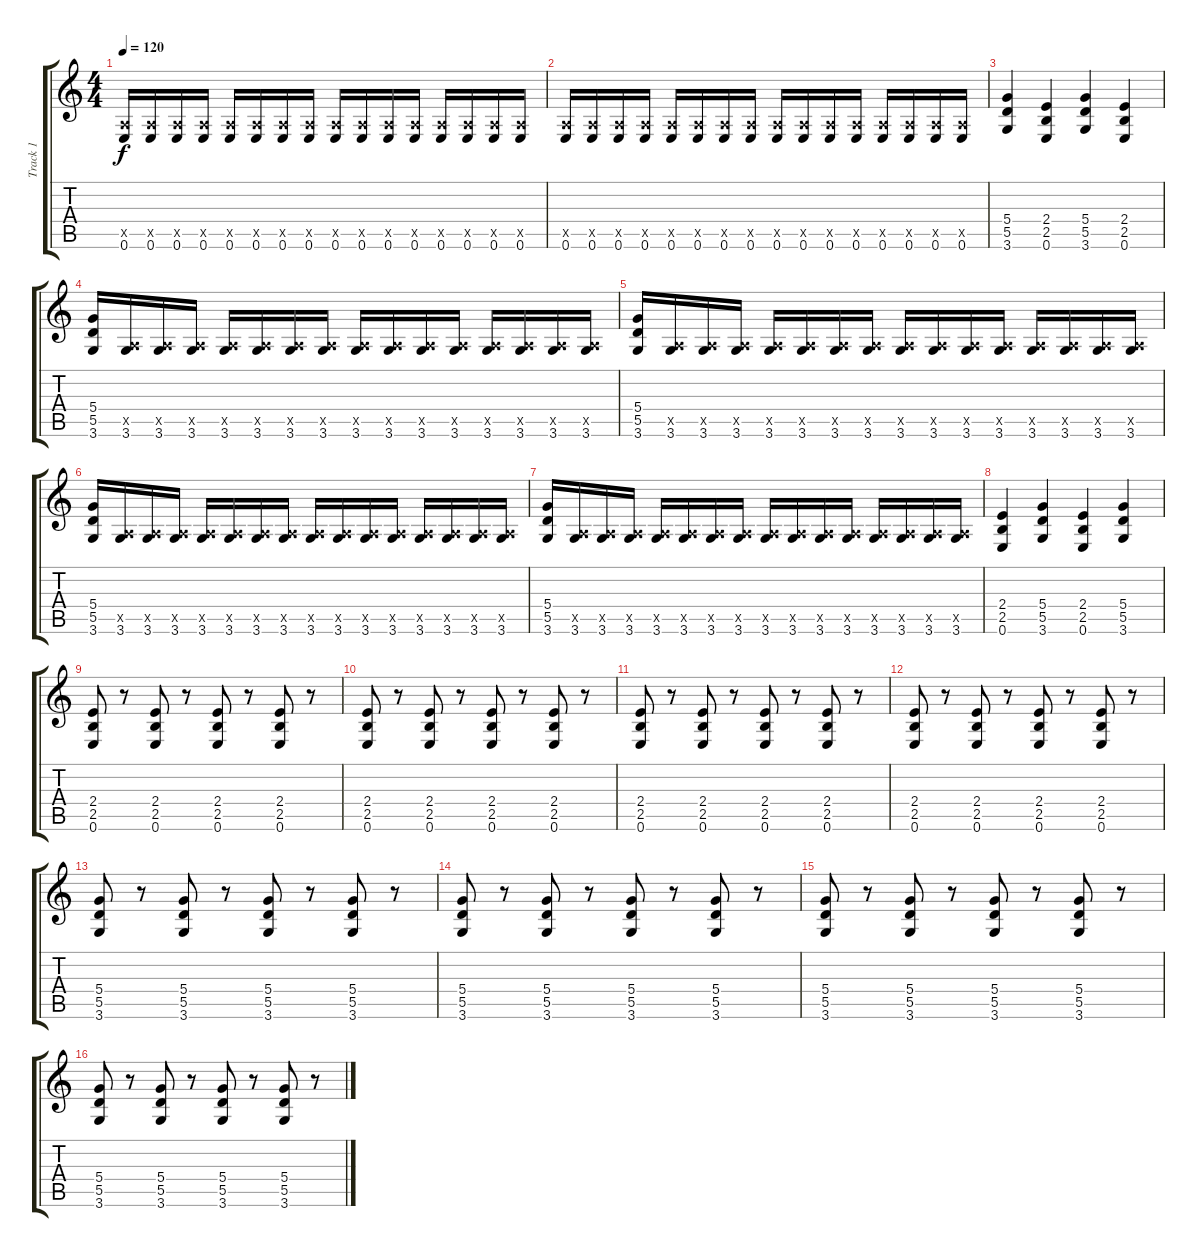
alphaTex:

\track ("Track 1" "Track 1") {instrument distortionguitar}
\staff {score tabs}
\tuning (E4 B3 G3 D3 A2 E2) {hide}
\ts (4 4)
\tempo 120
\clef g2
\ks c
(0.5{x} 0.6).16{dy f} (0.5{x} 0.6).16 (0.5{x} 0.6).16 (0.5{x} 0.6).16 (0.5{x} 0.6).16 (0.5{x} 0.6).16 (0.5{x} 0.6).16 (0.5{x} 0.6).16 (0.5{x} 0.6).16 (0.5{x} 0.6).16 (0.5{x} 0.6).16 (0.5{x} 0.6).16 (0.5{x} 0.6).16 (0.5{x} 0.6).16 (0.5{x} 0.6).16 (0.5{x} 0.6).16 |
(0.5{x} 0.6).16 (0.5{x} 0.6).16 (0.5{x} 0.6).16 (0.5{x} 0.6).16 (0.5{x} 0.6).16 (0.5{x} 0.6).16 (0.5{x} 0.6).16 (0.5{x} 0.6).16 (0.5{x} 0.6).16 (0.5{x} 0.6).16 (0.5{x} 0.6).16 (0.5{x} 0.6).16 (0.5{x} 0.6).16 (0.5{x} 0.6).16 (0.5{x} 0.6).16 (0.5{x} 0.6).16 |
(5.4 5.5 3.6).4 (2.4 2.5 0.6).4 (5.4 5.5 3.6).4 (2.4 2.5 0.6).4 |
(5.4 5.5 3.6).16 (0.5{x} 3.6).16 (0.5{x} 3.6).16 (0.5{x} 3.6).16 (0.5{x} 3.6).16 (0.5{x} 3.6).16 (0.5{x} 3.6).16 (0.5{x} 3.6).16 (0.5{x} 3.6).16 (0.5{x} 3.6).16 (0.5{x} 3.6).16 (0.5{x} 3.6).16 (0.5{x} 3.6).16 (0.5{x} 3.6).16 (0.5{x} 3.6).16 (0.5{x} 3.6).16 |
(5.4 5.5 3.6).16 (0.5{x} 3.6).16 (0.5{x} 3.6).16 (0.5{x} 3.6).16 (0.5{x} 3.6).16 (0.5{x} 3.6).16 (0.5{x} 3.6).16 (0.5{x} 3.6).16 (0.5{x} 3.6).16 (0.5{x} 3.6).16 (0.5{x} 3.6).16 (0.5{x} 3.6).16 (0.5{x} 3.6).16 (0.5{x} 3.6).16 (0.5{x} 3.6).16 (0.5{x} 3.6).16 |
(5.4 5.5 3.6).16 (0.5{x} 3.6).16 (0.5{x} 3.6).16 (0.5{x} 3.6).16 (0.5{x} 3.6).16 (0.5{x} 3.6).16 (0.5{x} 3.6).16 (0.5{x} 3.6).16 (0.5{x} 3.6).16 (0.5{x} 3.6).16 (0.5{x} 3.6).16 (0.5{x} 3.6).16 (0.5{x} 3.6).16 (0.5{x} 3.6).16 (0.5{x} 3.6).16 (0.5{x} 3.6).16 |
(5.4 5.5 3.6).16 (0.5{x} 3.6).16 (0.5{x} 3.6).16 (0.5{x} 3.6).16 (0.5{x} 3.6).16 (0.5{x} 3.6).16 (0.5{x} 3.6).16 (0.5{x} 3.6).16 (0.5{x} 3.6).16 (0.5{x} 3.6).16 (0.5{x} 3.6).16 (0.5{x} 3.6).16 (0.5{x} 3.6).16 (0.5{x} 3.6).16 (0.5{x} 3.6).16 (0.5{x} 3.6).16 |
(2.4 2.5 0.6).4 (5.4 5.5 3.6).4 (2.4 2.5 0.6).4 (5.4 5.5 3.6).4 |
(2.4 2.5 0.6).8 r.8 (2.4 2.5 0.6).8 r.8 (2.4 2.5 0.6).8 r.8 (2.4 2.5 0.6).8 r.8 |
(2.4 2.5 0.6).8 r.8 (2.4 2.5 0.6).8 r.8 (2.4 2.5 0.6).8 r.8 (2.4 2.5 0.6).8 r.8 |
(2.4 2.5 0.6).8 r.8 (2.4 2.5 0.6).8 r.8 (2.4 2.5 0.6).8 r.8 (2.4 2.5 0.6).8 r.8 |
(2.4 2.5 0.6).8 r.8 (2.4 2.5 0.6).8 r.8 (2.4 2.5 0.6).8 r.8 (2.4 2.5 0.6).8 r.8 |
(5.4 5.5 3.6).8 r.8 (5.4 5.5 3.6).8 r.8 (5.4 5.5 3.6).8 r.8 (5.4 5.5 3.6).8 r.8 |
(5.4 5.5 3.6).8 r.8 (5.4 5.5 3.6).8 r.8 (5.4 5.5 3.6).8 r.8 (5.4 5.5 3.6).8 r.8 |
(5.4 5.5 3.6).8 r.8 (5.4 5.5 3.6).8 r.8 (5.4 5.5 3.6).8 r.8 (5.4 5.5 3.6).8 r.8 |
(5.4 5.5 3.6).8 r.8 (5.4 5.5 3.6).8 r.8 (5.4 5.5 3.6).8 r.8 (5.4 5.5 3.6).8 r.8
